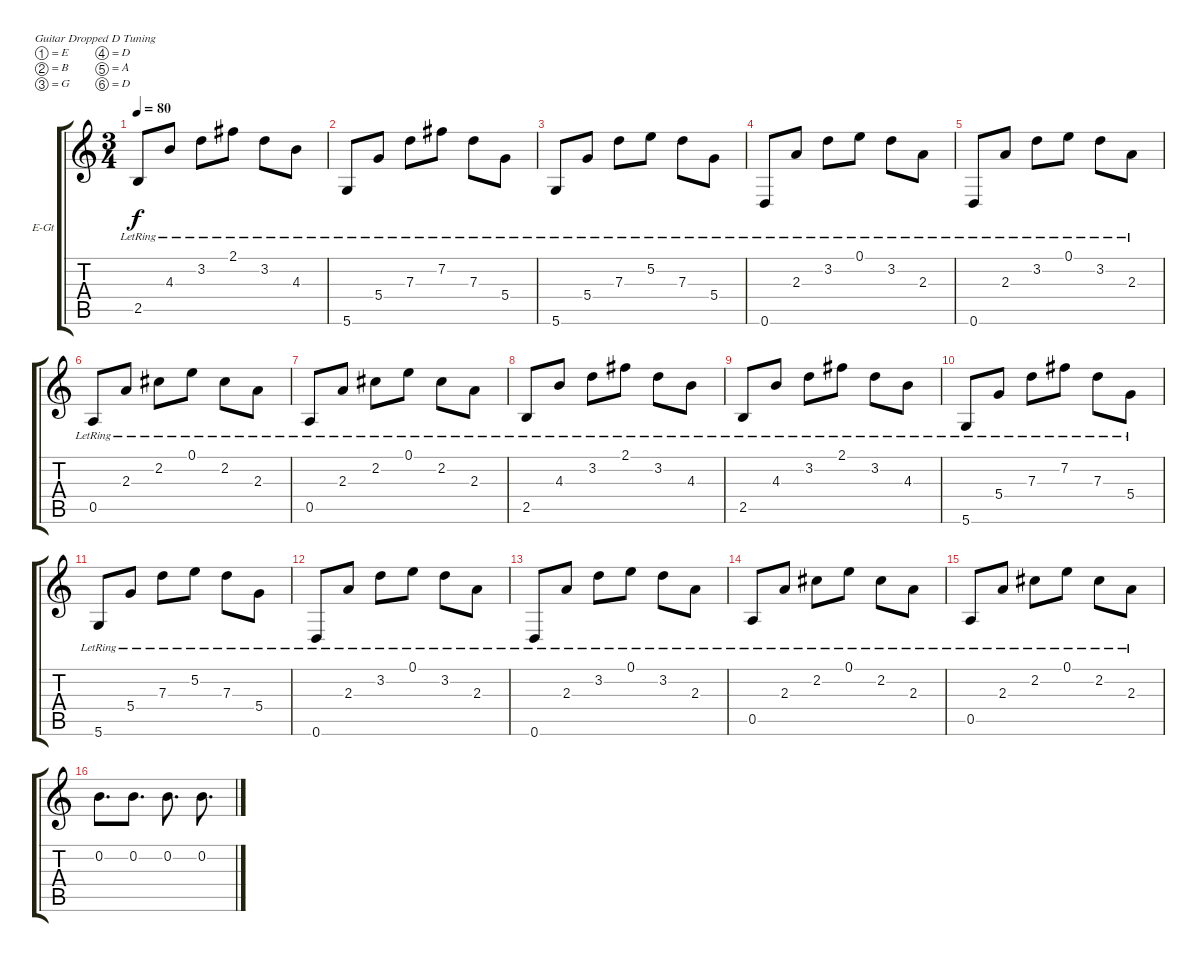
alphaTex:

\bracketExtendMode groupsimilarinstruments
\firstSystemTrackNameOrientation horizontal
\otherSystemsTrackNameOrientation horizontal
\track ("Соло" "E-Gt") {instrument electricguitarjazz}
\staff {score tabs}
\tuning (E4 B3 G3 D3 A2 D2)
\ts (3 4)
\tempo 80
\clef g2
\ks c
2.5{lr}.8{dy f} 4.3{lr}.8 3.2{lr}.8 2.1{lr}.8 3.2{lr}.8 4.3{lr}.8 |
5.6{lr}.8 5.4{lr}.8 7.3{lr}.8 7.2{lr}.8 7.3{lr}.8 5.4{lr}.8 |
5.6{lr}.8 5.4{lr}.8 7.3{lr}.8 5.2{lr}.8 7.3{lr}.8 5.4{lr}.8 |
0.6{lr}.8 2.3{lr}.8 3.2{lr}.8 0.1{lr}.8 3.2{lr}.8 2.3{lr}.8 |
0.6{lr}.8 2.3{lr}.8 3.2{lr}.8 0.1{lr}.8 3.2{lr}.8 2.3{lr}.8 |
0.5{lr}.8 2.3{lr}.8 2.2{lr}.8 0.1{lr}.8 2.2{lr}.8 2.3{lr}.8 |
0.5{lr}.8 2.3{lr}.8 2.2{lr}.8 0.1{lr}.8 2.2{lr}.8 2.3{lr}.8 |
2.5{lr}.8 4.3{lr}.8 3.2{lr}.8 2.1{lr}.8 3.2{lr}.8 4.3{lr}.8 |
2.5{lr}.8 4.3{lr}.8 3.2{lr}.8 2.1{lr}.8 3.2{lr}.8 4.3{lr}.8 |
5.6{lr}.8 5.4{lr}.8 7.3{lr}.8 7.2{lr}.8 7.3{lr}.8 5.4{lr}.8 |
5.6{lr}.8 5.4{lr}.8 7.3{lr}.8 5.2{lr}.8 7.3{lr}.8 5.4{lr}.8 |
0.6{lr}.8 2.3{lr}.8 3.2{lr}.8 0.1{lr}.8 3.2{lr}.8 2.3{lr}.8 |
0.6{lr}.8 2.3{lr}.8 3.2{lr}.8 0.1{lr}.8 3.2{lr}.8 2.3{lr}.8 |
0.5{lr}.8 2.3{lr}.8 2.2{lr}.8 0.1{lr}.8 2.2{lr}.8 2.3{lr}.8 |
0.5{lr}.8 2.3{lr}.8 2.2{lr}.8 0.1{lr}.8 2.2{lr}.8 2.3{lr}.8 |
0.2.8{d} 0.2.8{d} 0.2.8{d} 0.2.8{d}
